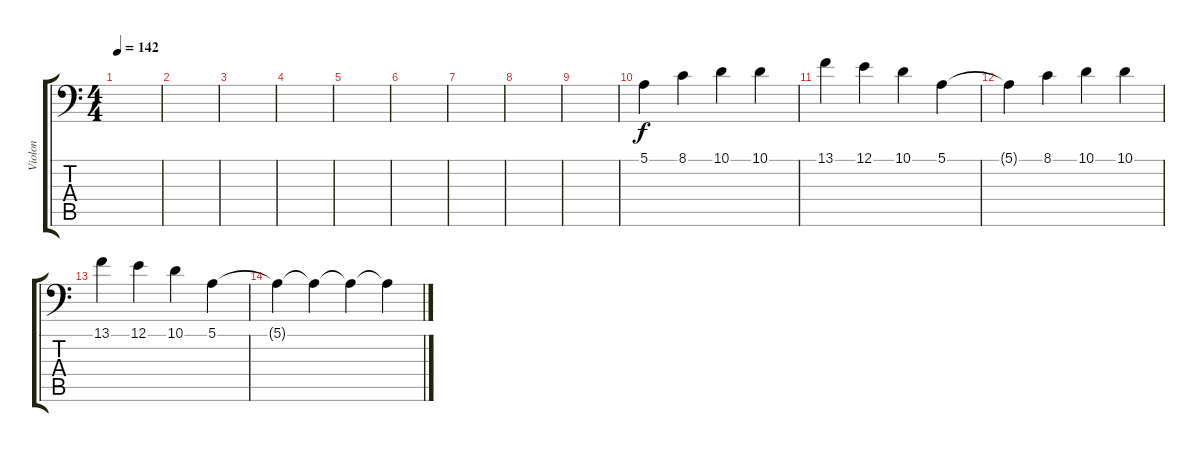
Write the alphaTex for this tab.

\track ("Violon" "Violon") {instrument violin}
\staff {score tabs}
\tuning (E3 B2 G2 D2 A1 E1) {hide}
\ts (4 4)
\tempo 142
\clef f4
\ks c
|
|
|
|
|
|
|
|
|
5.1.4 8.1.4 10.1.4 10.1.4 |
13.1.4 12.1.4 10.1.4 5.1.4 |
5.1{t}.4 8.1.4 10.1.4 10.1.4 |
13.1.4 12.1.4 10.1.4 5.1.4 |
5.1{t}.4{volume 9} 5.1{t}.4{volume 8} 5.1{t}.4{volume 6} 5.1{t}.4{volume 4}
